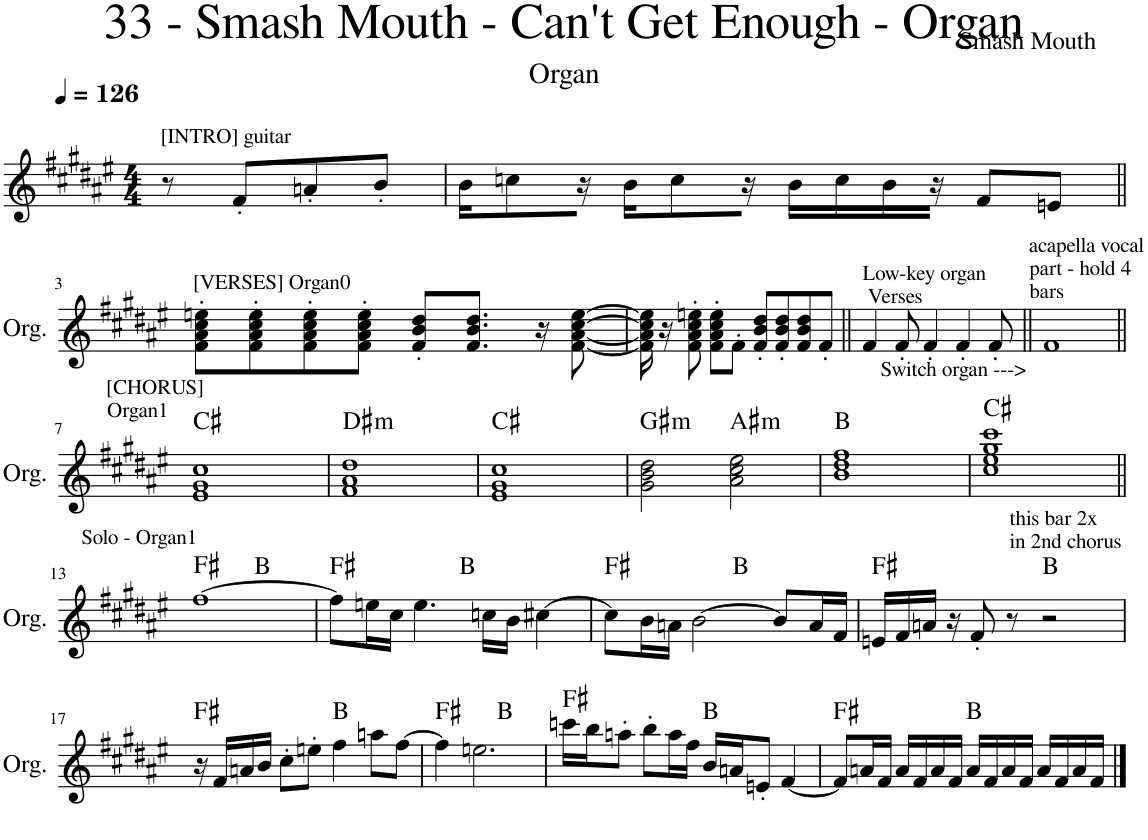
**kern	**harte
*part1	*part1
*staff1	*
*I"Organ	*
*I'Org.	*
*clefG2	*
*k[f#c#g#d#a#e#]	*
*M4/4	*
*MM126	*
=1	=1
!LO:TX:a:t=[INTRO] guitar	!
8r	.
8f#'/L	.
8an'/	.
8b'/J	.
=2	=2
16b\KL	.
8ccn\	.
16r	.
16b\KL	.
8cc\	.
16r	.
16b\LL	.
16cc\	.
16b\	.
16r	.
8f#/L	.
8en/J	.
!!LO:LB:g=z
=3||	=3||
!LO:TX:a:t=[VERSES] Organ0	!
8f#\' 8a#\' 8cc#\' 8een\'L	.
8f#\' 8a#\' 8cc#\' 8ee\'	.
8f#\' 8a#\' 8cc#\' 8ee\'	.
8f#\' 8a#\' 8cc#\' 8ee\'J	.
8f#/' 8b/' 8dd#/'L	.
8.f#/ 8.b/ 8.dd#/J	.
16r	.
[8f#\ [8a#\ [8cc#\ [8ee\	.
=4	=4
16f#\] 16a#\] 16cc#\] 16ee\]	.
16r	.
8f#\' 8a#\' 8cc#\' 8een\'	.
8f#\' 8a#\' 8cc#\' 8ee\'L	.
8f#'\J	.
8f#/' 8b/' 8dd#/'L	.
8f#/' 8b/' 8dd#/'	.
8f#/ 8b/ 8dd#/	.
8f#'/J	.
=5||	=5||
!LO:TX:a:t=Low-key organ	!
!LO:TX:a:t=Verses	!
!LO:TX:b:t=Switch organ --->	!
4f#/	.
8f#'/	.
4f#'/	.
4f#'/	.
8f#'/	.
=6||	=6||
!LO:TX:a:t=acapella vocal	!
!LO:TX:a:t=part - hold 4	!
!LO:TX:a:t=bars	!
1f#	.
!!LO:LB:g=z
=7||	=7||
!LO:TX:a:t=[CHORUS]	!
!LO:TX:a:t=Organ1	!
1e# 1g# 1cc#	C#:maj
=8	=8
!	!LO:H:kt=m
1f# 1a# 1dd#	D#:min
=9	=9
1e# 1g# 1cc#	C#:maj
=10	=10
!	!LO:H:kt=m
2g#\ 2b\ 2dd#\	G#:min
!	!LO:H:kt=m
2a#\ 2cc#\ 2ee#\	A#:min
=11	=11
1b 1dd# 1ff#	B:maj
=12	=12
!LO:TX:b:t=this bar 2x	!
!LO:TX:b:t=in 2nd chorus	!
1cc# 1ee# 1gg# 1ccc#	C#:maj
!!LO:LB:g=z
=13||	=13||
!LO:TX:a:t=Solo - Organ1	!
*^	*
[1ff#	2ryy	F#:maj
.	2ryy	B:maj
=14	=14	=14
8ff#\L]	2ryy	F#:maj
16een\L	.	.
16cc#\JJ	.	.
4.ee\	.	.
.	2ryy	B:maj
16ccn\LL	.	.
16b\JJ	.	.
[4cc#X\	.	.
=15	=15	=15
8cc#\L]	2ryy	F#:maj
16b\L	.	.
16an\JJ	.	.
[2b\	.	.
.	2ryy	B:maj
8b/L]	.	.
16a/L	.	.
16f#/JJ	.	.
*v	*v	*
=16	=16
16en/LL	F#:maj
16f#/	.
16an/JJ	.
16r	.
8f#'/	.
8r	.
2r	B:maj
!!LO:LB:g=z
=17	=17
16r	F#:maj
16f#/LL	.
16an/	.
16b/JJ	.
8cc#'\L	.
8een'\J	.
4ff#\	B:maj
8aan\L	.
[8ff#\J	.
=18	=18
*^	*
4ff#\]	2ryy	F#:maj
2.een\	.	.
.	2ryy	B:maj
*v	*v	*
=19	=19
16cccn\LL	F#:maj
16bb\J	.
8aan'\J	.
8bb'\L	.
16aa\L	.
16ff#\JJ	.
16b/LL	B:maj
16an/J	.
8en'/J	.
[4f#/	.
=20	=20
8f#/L]	F#:maj
16an/L	.
16f#/JJ	.
16a/LL	.
16f#/	.
16a/	.
16f#/JJ	.
16a/LL	B:maj
16f#/	.
16a/	.
16f#/JJ	.
16a/LL	.
16f#/	.
16a/	.
16f#/JJ	.
==	==
*-	*-
